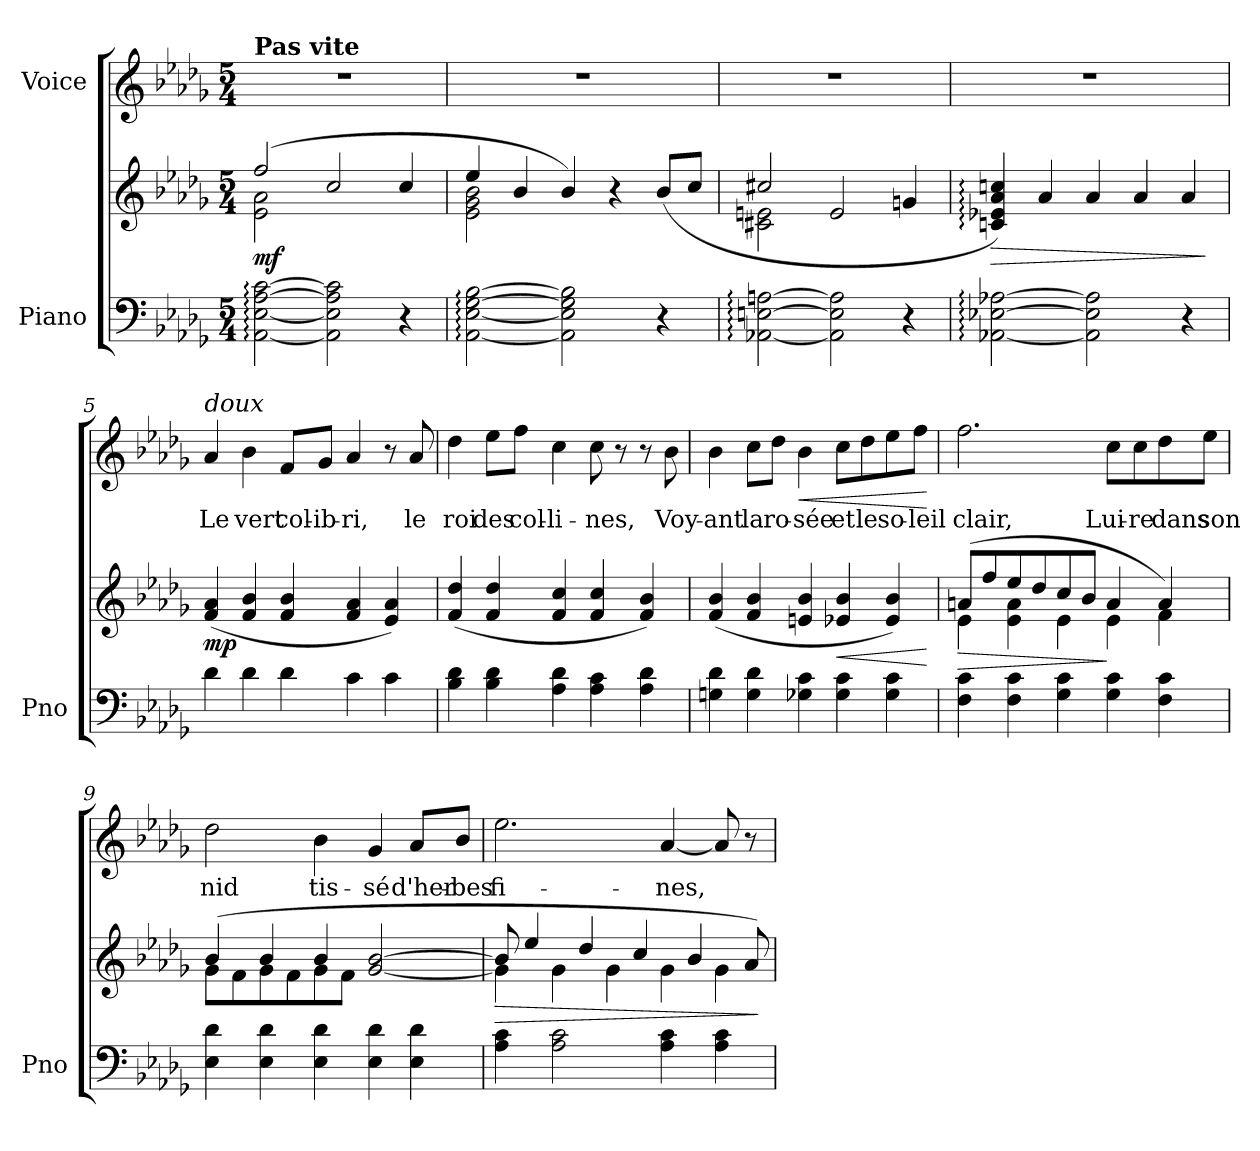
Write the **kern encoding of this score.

**kern	**kern	**dynam	**kern	**text	**dynam
*part2	*part2	*part2	*part1	*part1	*part1
*staff3	*staff2	*staff2/3	*staff1	*staff1	*staff1
*I"Piano	*	*	*I"Voice	*	*
*I'Pno	*	*	*	*	*
*clefF4	*clefG2	*	*clefG2	*	*
*k[b-e-a-d-g-]	*k[b-e-a-d-g-]	*	*k[b-e-a-d-g-]	*	*
*M5/4	*M5/4	*	*M5/4	*	*
*MM92	*MM92	*	*MM92	*	*
=1	=1	=1	=1	=1	=1
*	*^	*	*	*	*
!	!	!	!	!LO:TX:a:B:t=Pas vite	!	!
!	!	!	!LO:DY:b	!	!	!
[2AA-\: [2E-\: [2A-\: [2c\:	(>2ff/	2e-\ 2a-\	mf	4%5r	.	.
2AA-\] 2E-\] 2A-\] 2c\]	2cc/	2.ryy	.	.	.	.
4r	4cc/	.	.	.	.	.
=2	=2	=2	=2	=2	=2	=2
[2AA-\: [2E-\: [2G-\: [2B-\:	4ee-/	2e-\ 2g-\ 2b-\	.	4%5r	.	.
.	4b-/	.	.	.	.	.
2AA-\] 2E-\] 2G-\] 2B-\]	4b-/)	2.ryy	.	.	.	.
.	4r	.	.	.	.	.
4r	(>8b-/L	.	.	.	.	.
.	8cc/J	.	.	.	.	.
=3	=3	=3	=3	=3	=3	=3
[2AA-X\: [2En\: [2An\:	2cc#X/	2c#X\ 2en\	.	4%5r	.	.
2AA-\] 2E\] 2A\]	2e/	2.ryy	.	.	.	.
4r	4gn/	.	.	.	.	.
*	*v	*v	*	*	*	*
=4	=4	=4	=4	=4	=4
!	!	!LO:HP:b	!	!	!
[2AA-X\: [2E-X\: [2A-X\:	4cn/: 4e-X/: 4a-/: 4ccn/:)	>	4%5r	.	.
.	4a-/	.	.	.	.
2AA-\] 2E-\] 2A-\]	4a-/	.	.	.	.
.	4a-/	.	.	.	.
4r	4a-/	.	.	.	.
.	.	]	.	.	.
!!LO:LB:g=z
=5	=5	=5	=5	=5	=5
!	!	!	!LO:TX:a:i:t=doux	!	!
!	!	!LO:DY:b	!	!LO:LY:b	!
4d-\	(<4f/ 4a-/	mp	4a-/	Le	.
!	!	!	!	!LO:LY:b	!
4d-\	4f/ 4b-/	.	4b-\	vert	.
!	!	!	!	!LO:LY:b	!
4d-\	4f/ 4b-/	.	8f/L	col-	.
!	!	!	!	!LO:LY:b	!
.	.	.	8g-/J	-ib-	.
!	!	!	!	!LO:LY:b	!
4c\	4f/ 4a-/	.	4a-/	-ri,	.
4c\	4e-/ 4a-/)	.	8r	.	.
!	!	!	!	!LO:LY:b	!
.	.	.	8a-/	le	.
=6	=6	=6	=6	=6	=6
!	!	!	!	!LO:LY:b	!
4B-\ 4d-\	(<4f/ 4dd-/	.	4dd-\	roi	.
!	!	!	!	!LO:LY:b	!
4B-\ 4d-\	4f/ 4dd-/	.	8ee-\L	des	.
!	!	!	!	!LO:LY:b	!
.	.	.	8ff\J	col-	.
!	!	!	!	!LO:LY:b	!
4A-\ 4d-\	4f/ 4cc/	.	4cc\	-li-	.
!	!	!	!	!LO:LY:b	!
4A-\ 4c\	4f/ 4cc/	.	8cc\	-nes,	.
.	.	.	8r	.	.
4A-\ 4d-\	4f/ 4b-/)	.	8r	.	.
!	!	!	!	!LO:LY:b	!
.	.	.	8b-\	Voy-	.
=7	=7	=7	=7	=7	=7
!	!	!	!	!LO:LY:b	!
4Gn\ 4d-\	(<4f/ 4b-/	.	4b-\	-ant	.
!	!	!	!	!LO:LY:b	!
4G\ 4d-\	4f/ 4b-/	.	8cc\L	la	.
!	!	!	!	!LO:LY:b	!
.	.	.	8dd-\J	ro-	.
!	!	!	!	!LO:LY:b	!LO:HP:b
4G-X\ 4c\	4en/ 4b-/	.	4b-\	-sée	<
!	!	!LO:HP:b	!	!LO:LY:b	!
4G-\ 4c\	4e-X/ 4b-/	<	8cc\L	et	.
!	!	!	!	!LO:LY:b	!
.	.	.	8dd-\	le	.
!	!	!	!	!LO:LY:b	!
4G-\ 4c\	4e-/ 4b-/)	.	8ee-\	so-	.
!	!	!	!	!LO:LY:b	!
.	.	.	8ff\J	-leil	.
.	.	[	.	.	[
!!LO:LB:g=z
=8	=8	=8	=8	=8	=8
!	!	!LO:HP:b	!	!LO:LY:b	!
*	*^	*	*	*	*
4F\ 4c\	(>8an/L	4e-\	>	2.ff\	clair,	.
.	8ff/	.	.	.	.	.
4F\ 4c\	8ee-/	4e-\ 4a\	.	.	.	.
.	8dd-/	.	.	.	.	.
4G-\ 4c\	8cc/	4e-\	.	.	.	.
.	8b-/J	.	.	.	.	.
!	!	!	!	!	!LO:LY:b	!
4G-\ 4c\	4a/	4e-\	]	8cc\L	Lui-	.
!	!	!	!	!	!LO:LY:b	!
.	.	.	.	8cc\	-re	.
!	!	!	!	!	!LO:LY:b	!
4F\ 4c\	4a/)	4f\	.	8dd-\	dans	.
!	!	!	!	!	!LO:LY:b	!
.	.	.	.	8ee-\J	son	.
=9	=9	=9	=9	=9	=9	=9
!	!	!	!	!	!LO:LY:b	!
4E-\ 4d-\	(>4b-/	8g-\L	.	2dd-\	nid	.
.	.	8f\	.	.	.	.
4E-\ 4d-\	4b-/	8g-\	.	.	.	.
.	.	8f\	.	.	.	.
!	!	!	!	!	!LO:LY:b	!
4E-\ 4d-\	4b-/	8g-\	.	4b-\	tis-	.
.	.	8f\J	.	.	.	.
!	!	!	!	!	!LO:LY:b	!
4E-\ 4d-\	[2g-/ [2b-/	2ryy	.	4g-/	-sé	.
!	!	!	!	!	!LO:LY:b	!
4E-\ 4d-\	.	.	.	8a-/L	d'her-	.
!	!	!	!	!	!LO:LY:b	!
.	.	.	.	8b-/J	-bes	.
=10	=10	=10	=10	=10	=10	=10
!	!	!	!LO:HP:b	!	!LO:LY:b	!
4A-\ 4c\	8b-/]	4g-\]	>	2.ee-\	fi-	.
.	4ee-/	.	.	.	.	.
2A-\ 2c\	.	4g-\	.	.	.	.
.	4dd-/	.	.	.	.	.
.	.	4g-\	.	.	.	.
.	4cc/	.	.	.	.	.
!	!	!	!	!	!LO:LY:b	!
4A-\ 4c\	.	4g-\	.	[4a-/	-nes,	.
.	4b-/	.	.	.	.	.
4A-\ 4c\	.	4g-\	.	8a-/]	.	.
.	8a-/)	.	.	8r	.	.
*	*v	*v	*	*	*	*
.	.	]	.	.	.
=	=	=	=	=	=
*-	*-	*-	*-	*-	*-
